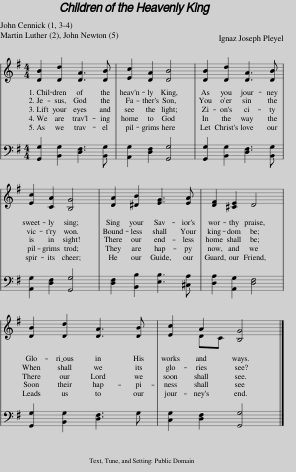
X:1
%%score { ( 1 3 ) | 2 }
L:1/8
Q:1/4=108
M:4/4
I:linebreak $
K:G
V:1 treble
V:3 treble
V:2 bass
V:1
 [DB]2 [Dd]2 [DA]3 [DB] | [Ec]2 [DA]2 [DB]4 | [DB]2 [Dd]2 [DA]3 [DB] |$ [Ec]2 [CA]2 [B,G]4 | [DA]2 [^DB]2 [EG]3 [EA] | %5
 [DF]2 [^CE]2 D4 |$ [DB]2 [Dd]2 [DA]3 [DB] | [Ec]2 A2 [B,G]4 |] %8
V:2
 [G,,G,]2 [B,,G,]2 [D,F,]3 [B,,G,] | [A,,G,]2 [D,F,]2 [G,,G,]4 | [G,,G,]2 [B,,G,]2 [D,F,]3 [B,,G,] |$ [A,,G,]2 [D,F,]2 [G,,G,]4 | [D,F,]2 [B,,B,]2 [E,B,]3 [^C,A,] | %5
 [D,A,]2 [A,,G,]2 [D,F,]4 |$ [G,,G,]2 [B,,G,]2 [D,F,]3 G, | [C,G,]2 [D,F,]2 [G,,G,]4 |] %8
V:3
 x8 | x8 | x8 |$ x8 | x8 | %5
 x8 |$ x8 | x2 DC x4 |] %8
